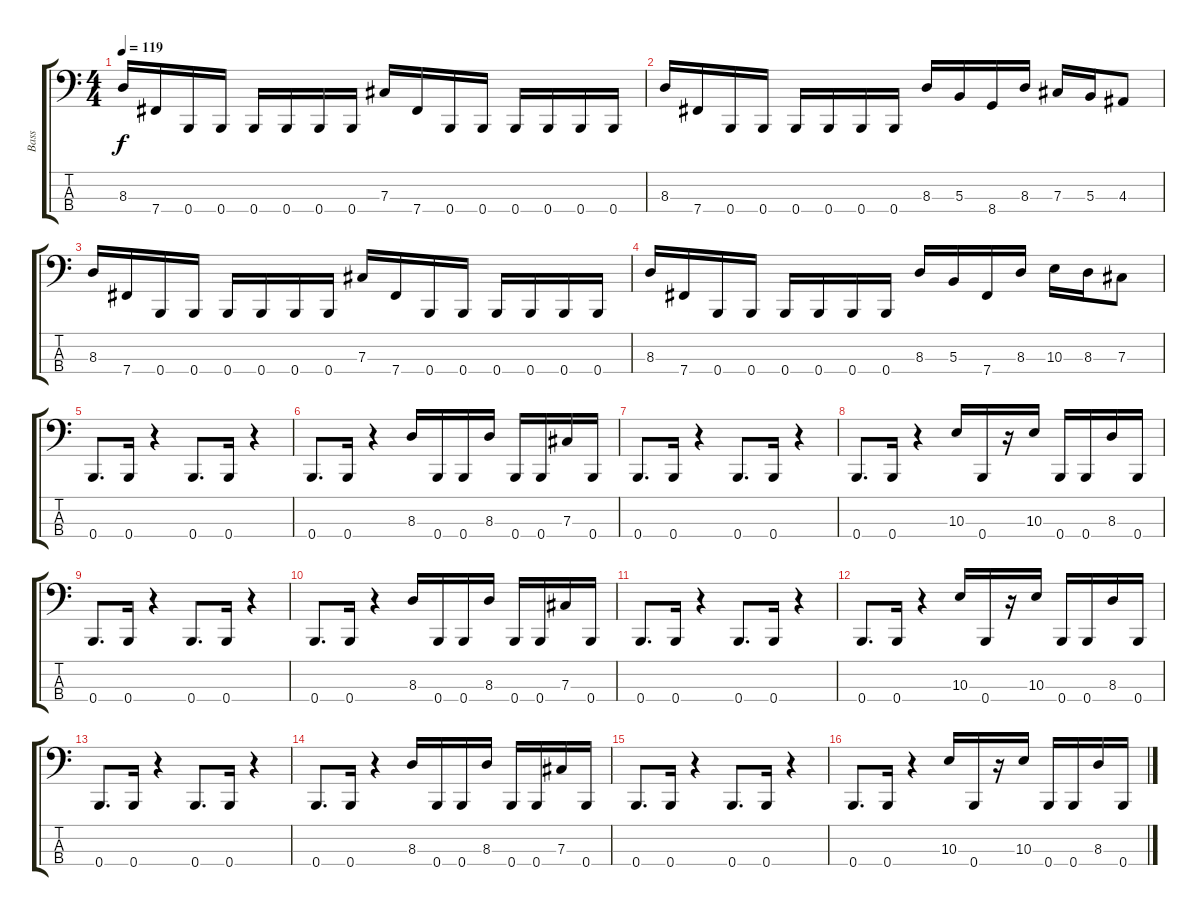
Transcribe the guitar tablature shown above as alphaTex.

\track ("Bass" "Bass") {instrument electricbasspick}
\staff {score tabs}
\tuning (E2 B1 Gb1 B0) {hide}
\ts (4 4)
\tempo 119
\clef f4
\ks c
8.3.16{dy f} 7.4.16 0.4.16 0.4.16 0.4.16 0.4.16 0.4.16 0.4.16 7.3.16 7.4.16 0.4.16 0.4.16 0.4.16 0.4.16 0.4.16 0.4.16 |
8.3.16 7.4.16 0.4.16 0.4.16 0.4.16 0.4.16 0.4.16 0.4.16 8.3.16 5.3.16 8.4.16 8.3.16 7.3.16 5.3.16 4.3.8 |
8.3.16 7.4.16 0.4.16 0.4.16 0.4.16 0.4.16 0.4.16 0.4.16 7.3.16 7.4.16 0.4.16 0.4.16 0.4.16 0.4.16 0.4.16 0.4.16 |
8.3.16 7.4.16 0.4.16 0.4.16 0.4.16 0.4.16 0.4.16 0.4.16 8.3.16 5.3.16 7.4.16 8.3.16 10.3.16 8.3.16 7.3.8 |
0.4.8{d} 0.4.16 r.4 0.4.8{d} 0.4.16 r.4 |
0.4.8{d} 0.4.16 r.4 8.3.16 0.4.16 0.4.16 8.3.16 0.4.16 0.4.16 7.3.16 0.4.16 |
0.4.8{d} 0.4.16 r.4 0.4.8{d} 0.4.16 r.4 |
0.4.8{d} 0.4.16 r.4 10.3.16 0.4.16 r.16 10.3.16 0.4.16 0.4.16 8.3.16 0.4.16 |
0.4.8{d} 0.4.16 r.4 0.4.8{d} 0.4.16 r.4 |
0.4.8{d} 0.4.16 r.4 8.3.16 0.4.16 0.4.16 8.3.16 0.4.16 0.4.16 7.3.16 0.4.16 |
0.4.8{d} 0.4.16 r.4 0.4.8{d} 0.4.16 r.4 |
0.4.8{d} 0.4.16 r.4 10.3.16 0.4.16 r.16 10.3.16 0.4.16 0.4.16 8.3.16 0.4.16 |
0.4.8{d} 0.4.16 r.4 0.4.8{d} 0.4.16 r.4 |
0.4.8{d} 0.4.16 r.4 8.3.16 0.4.16 0.4.16 8.3.16 0.4.16 0.4.16 7.3.16 0.4.16 |
0.4.8{d} 0.4.16 r.4 0.4.8{d} 0.4.16 r.4 |
0.4.8{d} 0.4.16 r.4 10.3.16 0.4.16 r.16 10.3.16 0.4.16 0.4.16 8.3.16 0.4.16
